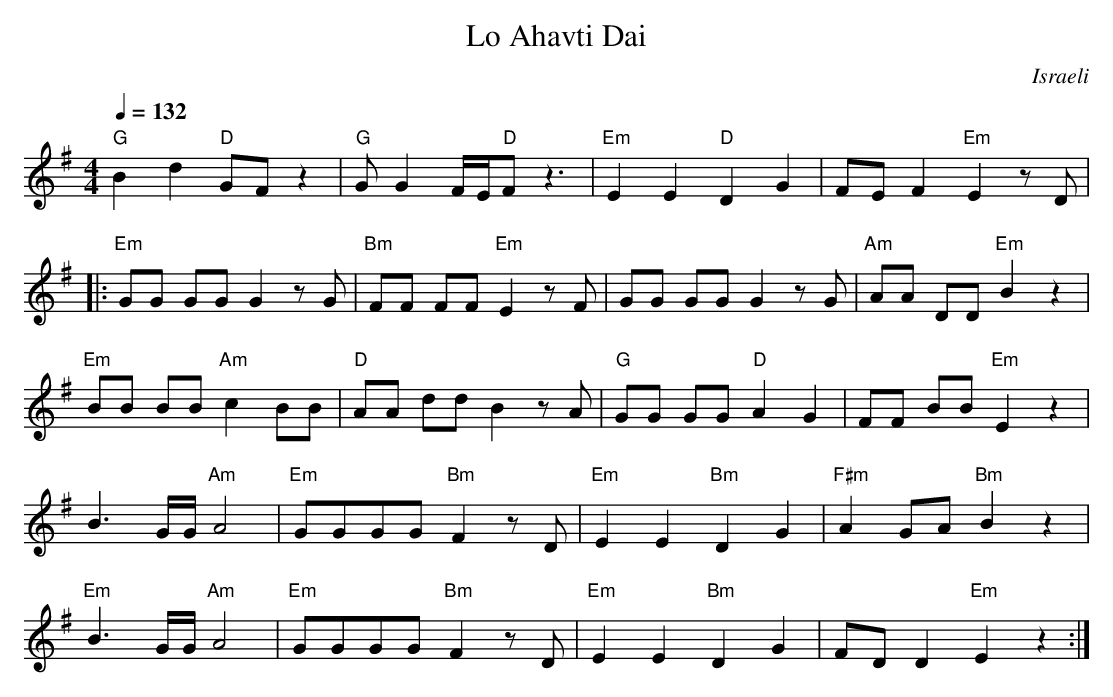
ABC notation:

X:1
T:Lo Ahavti Dai
O:Israeli
Q:1/4=132
L:1/8
M:4/4
K:Em
"G"B2 d2 "D"GF z2| "G"G G2 F/E/"D"F z3| "Em"E2 E2 "D"D2 G2| FE F2 "Em"E2 z D|
|: "Em"GG GG G2 z G| "Bm"FF FF "Em"E2 z F| GG GG G2 z G| "Am"AA DD "Em"B2 z2|
"Em"BB BB "Am"c2 BB| "D"AA dd B2 z A|\
"G"GG GG "D"A2 G2| FF BB "Em"E2 z2|
B3 G/G/ "Am"A4| "Em"GGGG "Bm"F2 zD| "Em"E2 E2 "Bm"D2 G2 | "F#m"A2 GA "Bm"B2 z2|
"Em"B3 G/G/ "Am"A4| "Em"GGGG  "Bm"F2 zD |"Em"E2 E2 "Bm"D2 G2 | FD D2 "Em"E2 z2:|
